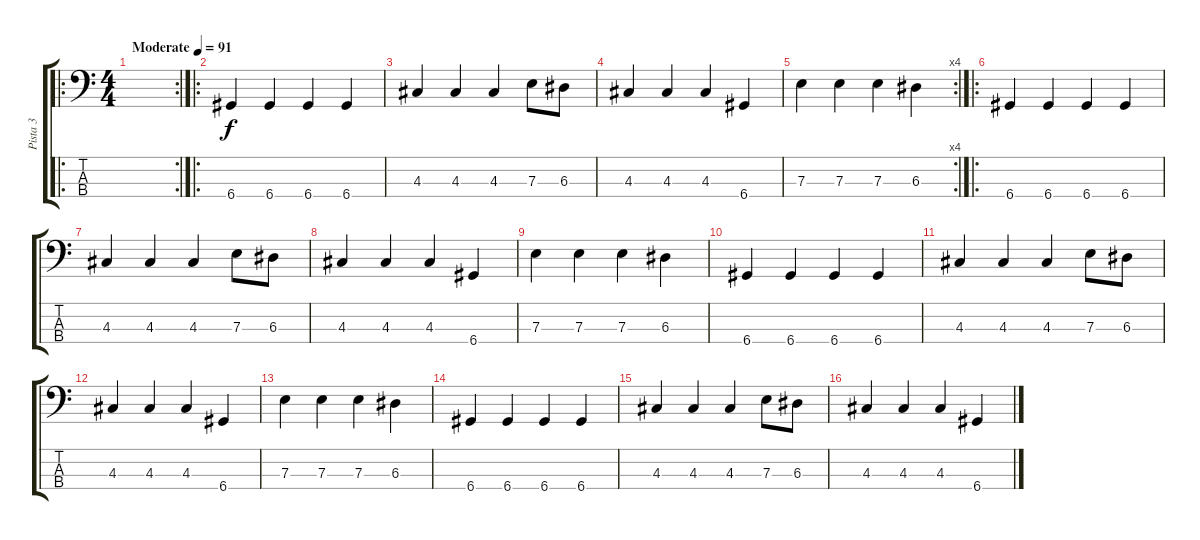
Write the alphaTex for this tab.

\track ("Pista 3" "Pista 3") {instrument electricbassfinger}
\staff {score tabs}
\tuning (G2 D2 A1 D1) {hide}
\ro
\rc 2
\ts (4 4)
\tempo (91 "Moderate")
\clef f4
\ks c
|
\ro
6.4.4 6.4.4 6.4.4 6.4.4 |
4.3.4 4.3.4 4.3.4 7.3.8 6.3.8 |
4.3.4 4.3.4 4.3.4 6.4.4 |
\rc 4
7.3.4 7.3.4 7.3.4 6.3.4 |
\ro
6.4.4 6.4.4 6.4.4 6.4.4 |
4.3.4 4.3.4 4.3.4 7.3.8 6.3.8 |
4.3.4 4.3.4 4.3.4 6.4.4 |
7.3.4 7.3.4 7.3.4 6.3.4 |
6.4.4 6.4.4 6.4.4 6.4.4 |
4.3.4 4.3.4 4.3.4 7.3.8 6.3.8 |
4.3.4 4.3.4 4.3.4 6.4.4 |
7.3.4 7.3.4 7.3.4 6.3.4 |
6.4.4 6.4.4 6.4.4 6.4.4 |
4.3.4 4.3.4 4.3.4 7.3.8 6.3.8 |
4.3.4 4.3.4 4.3.4 6.4.4
